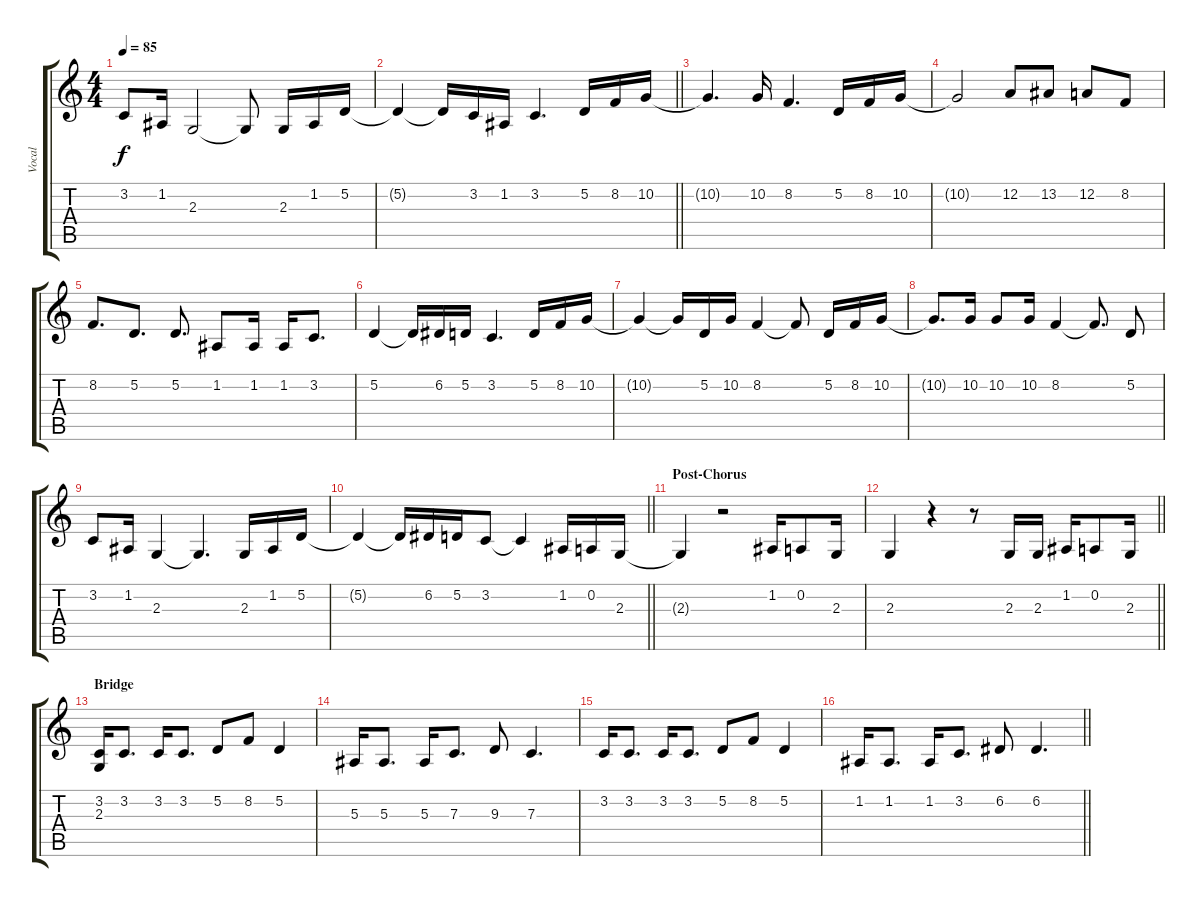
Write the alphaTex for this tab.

\track ("Vocal" "Vocal") {instrument violin}
\staff {score tabs}
\tuning (D4 A3 F3 C3 G2 D2) {hide}
\ts (4 4)
\tempo 85
\clef g2
\ks c
3.2.8{dy f} 1.2.16 2.3.2 2.3{t}.8 2.3.16 1.2.16 5.2.16 |
\barLineRight lightlight
5.2{t}.4 5.2{t}.16 3.2.16 1.2.16 3.2.4{d} 5.2.16 8.2.16 10.2.16 |
10.2{t}.4{d} 10.2.16 8.2.4{d} 5.2.16 8.2.16 10.2.16 |
10.2{t}.2 12.2.8 13.2.8 12.2.8 8.2.8 |
8.2.8{d} 5.2.8{d} 5.2.8{d} 1.2.8 1.2.16 1.2.16 3.2.8{d} |
5.2.4 5.2{t}.16 6.2.16 5.2.16 3.2.4{d} 5.2.16 8.2.16 10.2.16 |
10.2{t}.4 10.2{t}.16 5.2.16 10.2.16 8.2.4 8.2{t}.8 5.2.16 8.2.16 10.2.16 |
10.2{t}.8{d} 10.2.16 10.2.8 10.2.16 8.2.4 8.2{t}.8{d} 5.2.8 |
3.2.8 1.2.16 2.3.4 2.3{t}.4{d} 2.3.16 1.2.16 5.2.16 |
\barLineRight lightlight
5.2{t}.4 5.2{t}.16 6.2.16 5.2.16 3.2.8 3.2{t}.4 1.2.16 0.2.16 2.3.16 |
\section ("" "Post-Chorus")
2.3{t}.4 r.2 1.2.16 0.2.8 2.3.16 |
\barLineRight lightlight
2.3.4 r.4 r.8 2.3.16 2.3.16 1.2.16 0.2.8 2.3.16 |
\section ("" "Bridge")
(3.2 2.3).16 3.2.8{d} 3.2.16 3.2.8{d} 5.2.8 8.2.8 5.2.4 |
5.3.16 5.3.8{d} 5.3.16 7.3.8{d} 9.3.8 7.3.4{d} |
3.2.16 3.2.8{d} 3.2.16 3.2.8{d} 5.2.8 8.2.8 5.2.4 |
\barLineRight lightlight
1.2.16 1.2.8{d} 1.2.16 3.2.8{d} 6.2.8 6.2.4{d}
